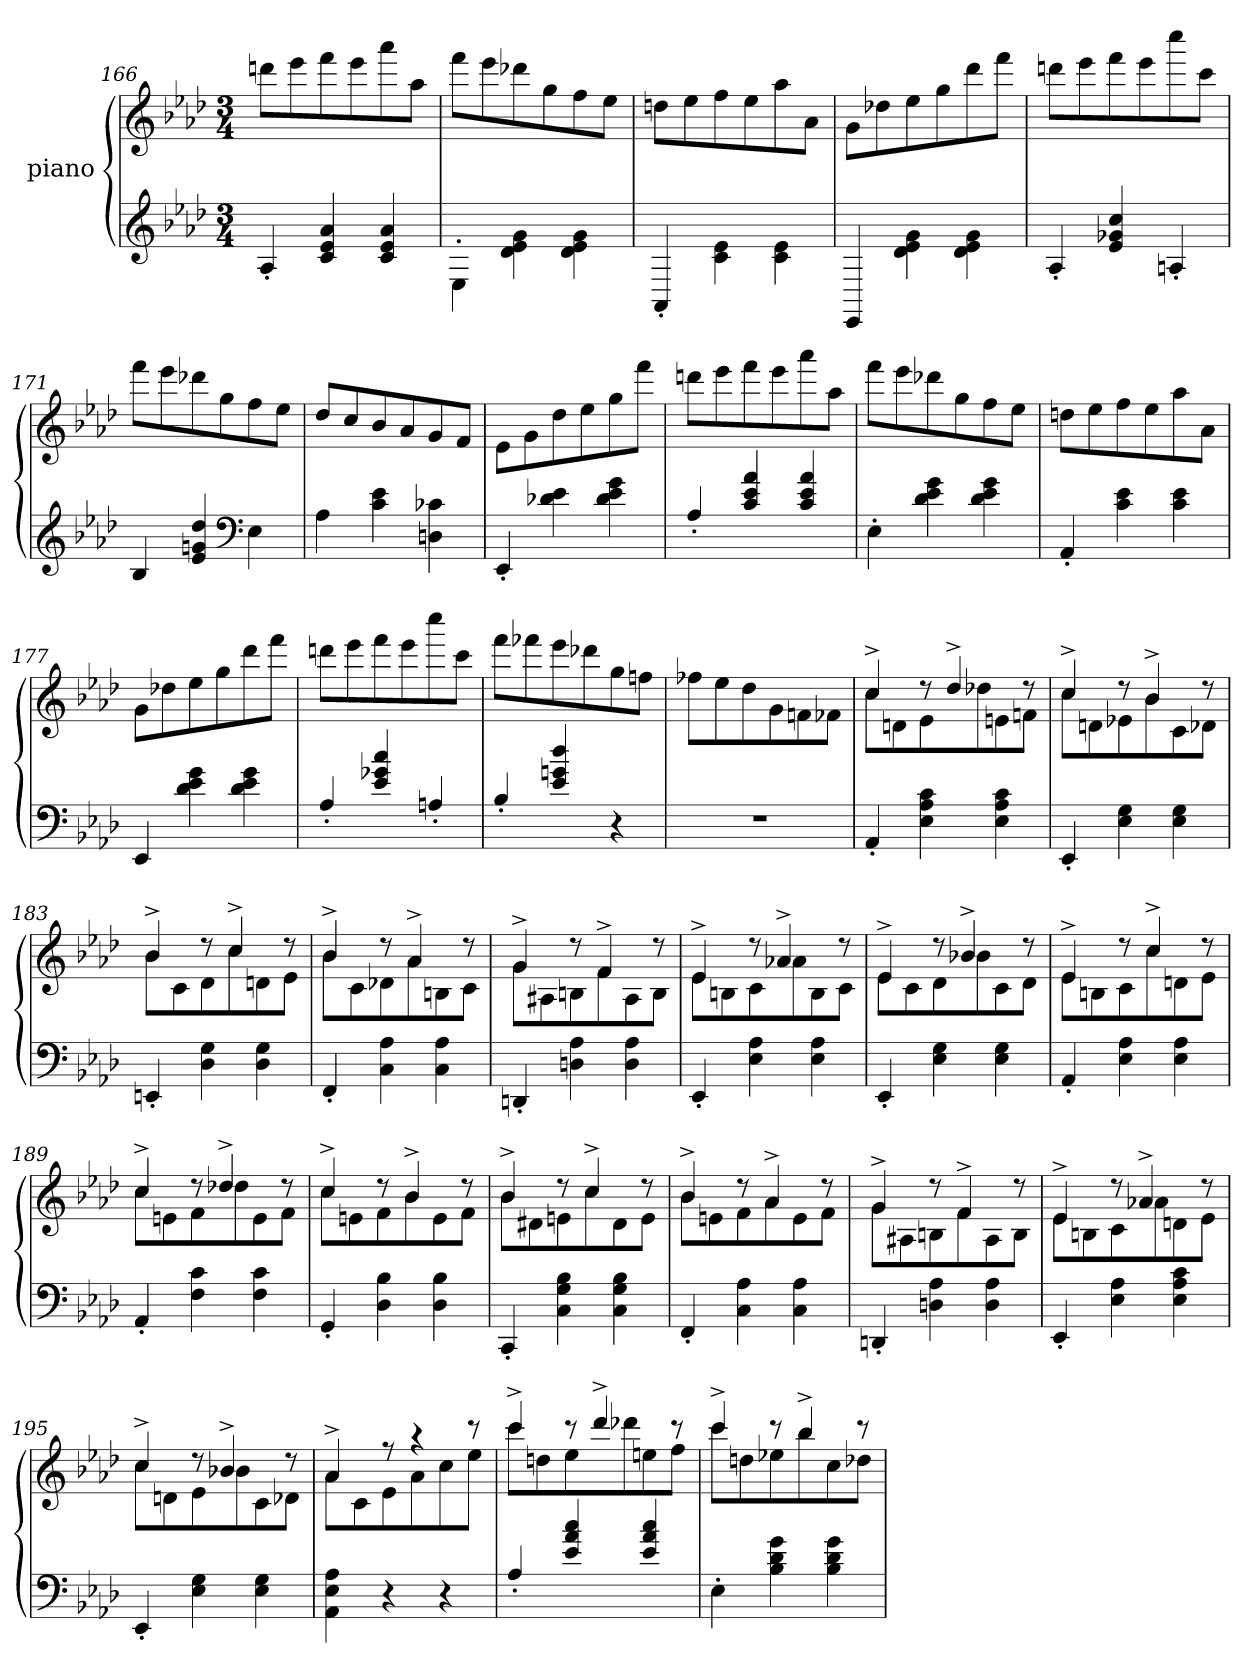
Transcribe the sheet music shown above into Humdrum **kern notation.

**kern	**kern
*part2	*part1
*staff2	*staff1
*I"piano	*I"piano
*clefG2	*clefG2
*k[b-e-a-d-]	*k[b-e-a-d-]
*M3/4	*M3/4
=166	=166
4A-'>/	8dddn\L
.	8eee-\
4c/ 4e-/ 4a-/	8fff\
.	8eee-\
4c/ 4e-/ 4a-/	8aaa-\
.	8aa-\J
=167	=167
4E-'>\	8fff\L
.	8eee-\
4d-\ 4e-\ 4g\	8ddd-X\
.	8gg\
4d-\ 4e-\ 4g\	8ff\
.	8ee-\J
=168	=168
4AA-'>/	8ddn\L
.	8ee-\
4c\ 4e-\	8ff\
.	8ee-\
4c\ 4e-\	8aa-\
.	8a-\J
=169	=169
4EE-/	8g\L
.	8dd-X\
4d-\ 4e-\ 4g\	8ee-\
.	8gg\
4d-\ 4e-\ 4g\	8ddd-\
.	8fff\J
=170	=170
4A-'>/	8dddn\L
.	8eee-\
4e-/ 4g-X/ 4cc/	8fff\
.	8eee-\
4An'>/	8cccc\
.	8ccc\J
=171	=171
4B-/	8fff\L
.	8eee-\
4e-/ 4gn/ 4dd-/	8ddd-X\
.	8gg\
*clefF4	*
4E-\	8ff\
.	8ee-\J
=172	=172
4A-\	8dd-/L
.	8cc/
4c\ 4e-\	8b-/
.	8a-/
4Dn\ 4c-X\	8g/
.	8f/J
=173	=173
4EE-'>/	8e-\L
.	8g\
4d-X\ 4e-\	8dd-\
.	8ee-\
4d-\ 4e-\ 4g\	8gg\
.	8fff\J
=174	=174
4A-'>/	8dddn\L
.	8eee-\
4c/ 4e-/ 4a-/	8fff\
.	8eee-\
4c/ 4e-/ 4a-/	8aaa-\
.	8aa-\J
=175	=175
4E-'>\	8fff\L
.	8eee-\
4d-\ 4e-\ 4g\	8ddd-X\
.	8gg\
4d-\ 4e-\ 4g\	8ff\
.	8ee-\J
=176	=176
4AA-'>/	8ddn\L
.	8ee-\
4c\ 4e-\	8ff\
.	8ee-\
4c\ 4e-\	8aa-\
.	8a-\J
=177	=177
4EE-/	8g\L
.	8dd-X\
4d-\ 4e-\ 4g\	8ee-\
.	8gg\
4d-\ 4e-\ 4g\	8ddd-\
.	8fff\J
=178	=178
4A-'>/	8dddn\L
.	8eee-\
4e-/ 4g-X/ 4cc/	8fff\
.	8eee-\
4An'>/	8cccc\
.	8ccc\J
=179	=179
4B-'>/	8fff\L
.	8fff-X\
4e-/ 4gn/ 4dd-/	8eee-\
.	8ddd-X\
4r	8gg\
.	8ffn\J
=180	=180
2.r	8ff-X\L
.	8ee-\
.	8dd-\
.	8g\
.	8fn\
.	8f-X\J
=181	=181
*	*^
4AA-'>/	4cc^>/	8cc\L
.	.	8dn\
4E-\ 4A-\ 4c\	8r	8e-\
.	4dd-^>/	8dd-X\
4E-\ 4A-\ 4c\	.	8en\
.	8r	8fn\J
=182	=182	=182
4EE-'>/	4cc^>/	8cc\L
.	.	8dn\
4E-\ 4G\	8r	8e-X\
.	4b-^>/	8b-\
4E-\ 4G\	.	8c\
.	8r	8d-X\J
=183	=183	=183
4EEn'>/	4b-^>/	8b-\L
.	.	8c\
4D-\ 4G\	8r	8d-\
.	4cc^>/	8cc\
4D-\ 4G\	.	8dn\
.	8r	8e-\J
=184	=184	=184
4FF'>/	4b-^>/	8b-\L
.	.	8c\
4C\ 4A-\	8r	8d-X\
.	4a-^>/	8a-\
4C\ 4A-\	.	8Bn\
.	8r	8c\J
=185	=185	=185
4DDn'>/	4g^>/	8g\L
.	.	8A#X\
4Dn\ 4A-\	8r	8Bn\
.	4f^>/	8f\
4D\ 4A-\	.	8A#\
.	8r	8B\J
=186	=186	=186
4EE-'>/	4e-^>/	8e-\L
.	.	8Bn\
4E-\ 4A-\	8r	8c\
.	4a-X^>/	8a-\
4E-\ 4A-\	.	8B\
.	8r	8c\J
=187	=187	=187
4EE-'>/	4e-^>/	8e-\L
.	.	8c\
4E-\ 4G\	8r	8d-\
.	4b-X^>/	8b-\
4E-\ 4G\	.	8c\
.	8r	8d-\J
=188	=188	=188
4AA-'>/	4e-^>/	8e-\L
.	.	8Bn\
4E-\ 4A-\	8r	8c\
.	4cc^>/	8cc\
4E-\ 4A-\	.	8dn\
.	8r	8e-\J
=189	=189	=189
4AA-'>/	4cc^>/	8cc\L
.	.	8en\
4F\ 4c\	8r	8f\
.	4dd-X^>/	8dd-\
4F\ 4c\	.	8e\
.	8r	8f\J
=190	=190	=190
4GG'>/	4cc^>/	8cc\L
.	.	8en\
4D-\ 4B-\	8r	8f\
.	4b-^>/	8b-\
4D-\ 4B-\	.	8e\
.	8r	8f\J
=191	=191	=191
4CC'>/	4b-^>/	8b-\L
.	.	8d#X\
4C\ 4G\ 4B-\	8r	8en\
.	4cc^>/	8cc\
4C\ 4G\ 4B-\	.	8d#\
.	8r	8e\J
=192	=192	=192
4FF'>/	4b-^>/	8b-\L
.	.	8en\
4C\ 4A-\	8r	8f\
.	4a-^>/	8a-\
4C\ 4A-\	.	8e\
.	8r	8f\J
=193	=193	=193
4DDn'>/	4g^>/	8g\L
.	.	8A#X\
4Dn\ 4A-\	8r	8Bn\
.	4f^>/	8f\
4D\ 4A-\	.	8A#\
.	8r	8B\J
=194	=194	=194
4EE-'>/	4e-^>/	8e-\L
.	.	8Bn\
4E-\ 4A-\	8r	8c\
.	4a-X^>/	8a-\
4E-\ 4A-\ 4c\	.	8dn\
.	8r	8e-\J
=195	=195	=195
4EE-'>/	4cc^>/	8cc\L
.	.	8dn\
4E-\ 4G\	8r	8e-\
.	4b-X^>/	8b-\
4E-\ 4G\	.	8c\
.	8r	8d-X\J
=196	=196	=196
4AA-\ 4E-\ 4A-\	4a-^>/	8a-\L
.	.	8c\
4r	8r	8e-\
.	4r	8a-\
4r	.	8cc\
.	8r	8ee-\J
=197	=197	=197
4A-'>/	4ccc^>/	8ccc\L
.	.	8ddn\
4e-/ 4a-/ 4cc/	8r	8ee-\
.	4ddd-^>/	8ddd-X\
4e-/ 4a-/ 4cc/	.	8een\
.	8r	8ff\J
=198	=198	=198
4E-'>\	4ccc^>/	8ccc\L
.	.	8ddn\
4B-\ 4d-\ 4g\	8r	8ee-X\
.	4bb-^>/	8bb-\
4B-\ 4d-\ 4g\	.	8cc\
.	8r	8dd-X\J
*	*v	*v
=	=
*-	*-
